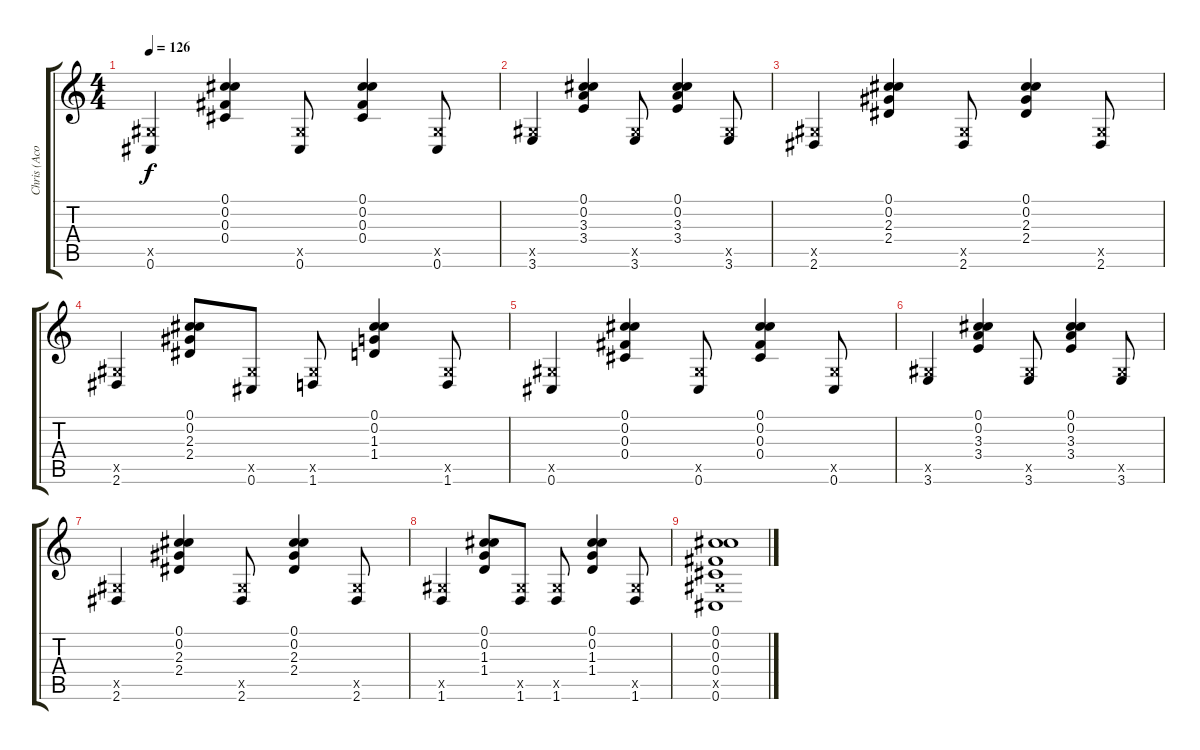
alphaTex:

\track ("Chris (Acoustic)" "Chris (Aco") {instrument acousticguitarsteel}
\staff {score tabs}
\tuning (Db4 Db4 Gb3 Db3 Ab2 Db2) {hide}
\ts (4 4)
\tempo 126
\clef g2
\ks c
(0.5{x} 0.6).4{dy f} (0.1 0.2 0.3 0.4).4 (0.5{x} 0.6).8 (0.1 0.2 0.3 0.4).4 (0.5{x} 0.6).8 |
(0.5{x} 3.6).4 (0.1 0.2 3.3 3.4).4 (0.5{x} 3.6).8 (0.1 0.2 3.3 3.4).4 (0.5{x} 3.6).8 |
(0.5{x} 2.6).4 (0.1 0.2 2.3 2.4).4 (0.5{x} 2.6).8 (0.1 0.2 2.3 2.4).4 (0.5{x} 2.6).8 |
(0.5{x} 2.6).4 (0.1 0.2 2.3 2.4).8 (0.5{x} 0.6).8 (0.5{x} 1.6).8 (0.1 0.2 1.3 1.4).4 (0.5{x} 1.6).8 |
(0.5{x} 0.6).4 (0.1 0.2 0.3 0.4).4 (0.5{x} 0.6).8 (0.1 0.2 0.3 0.4).4 (0.5{x} 0.6).8 |
(0.5{x} 3.6).4 (0.1 0.2 3.3 3.4).4 (0.5{x} 3.6).8 (0.1 0.2 3.3 3.4).4 (0.5{x} 3.6).8 |
(0.5{x} 2.6).4 (0.1 0.2 2.3 2.4).4 (0.5{x} 2.6).8 (0.1 0.2 2.3 2.4).4 (0.5{x} 2.6).8 |
(0.5{x} 1.6).4 (0.1 0.2 1.3 1.4).8 (0.5{x} 1.6).8 (0.5{x} 1.6).8 (0.1 0.2 1.3 1.4).4 (0.5{x} 1.6).8 |
(0.1 0.2 0.3 0.4 0.5{x} 0.6).1
